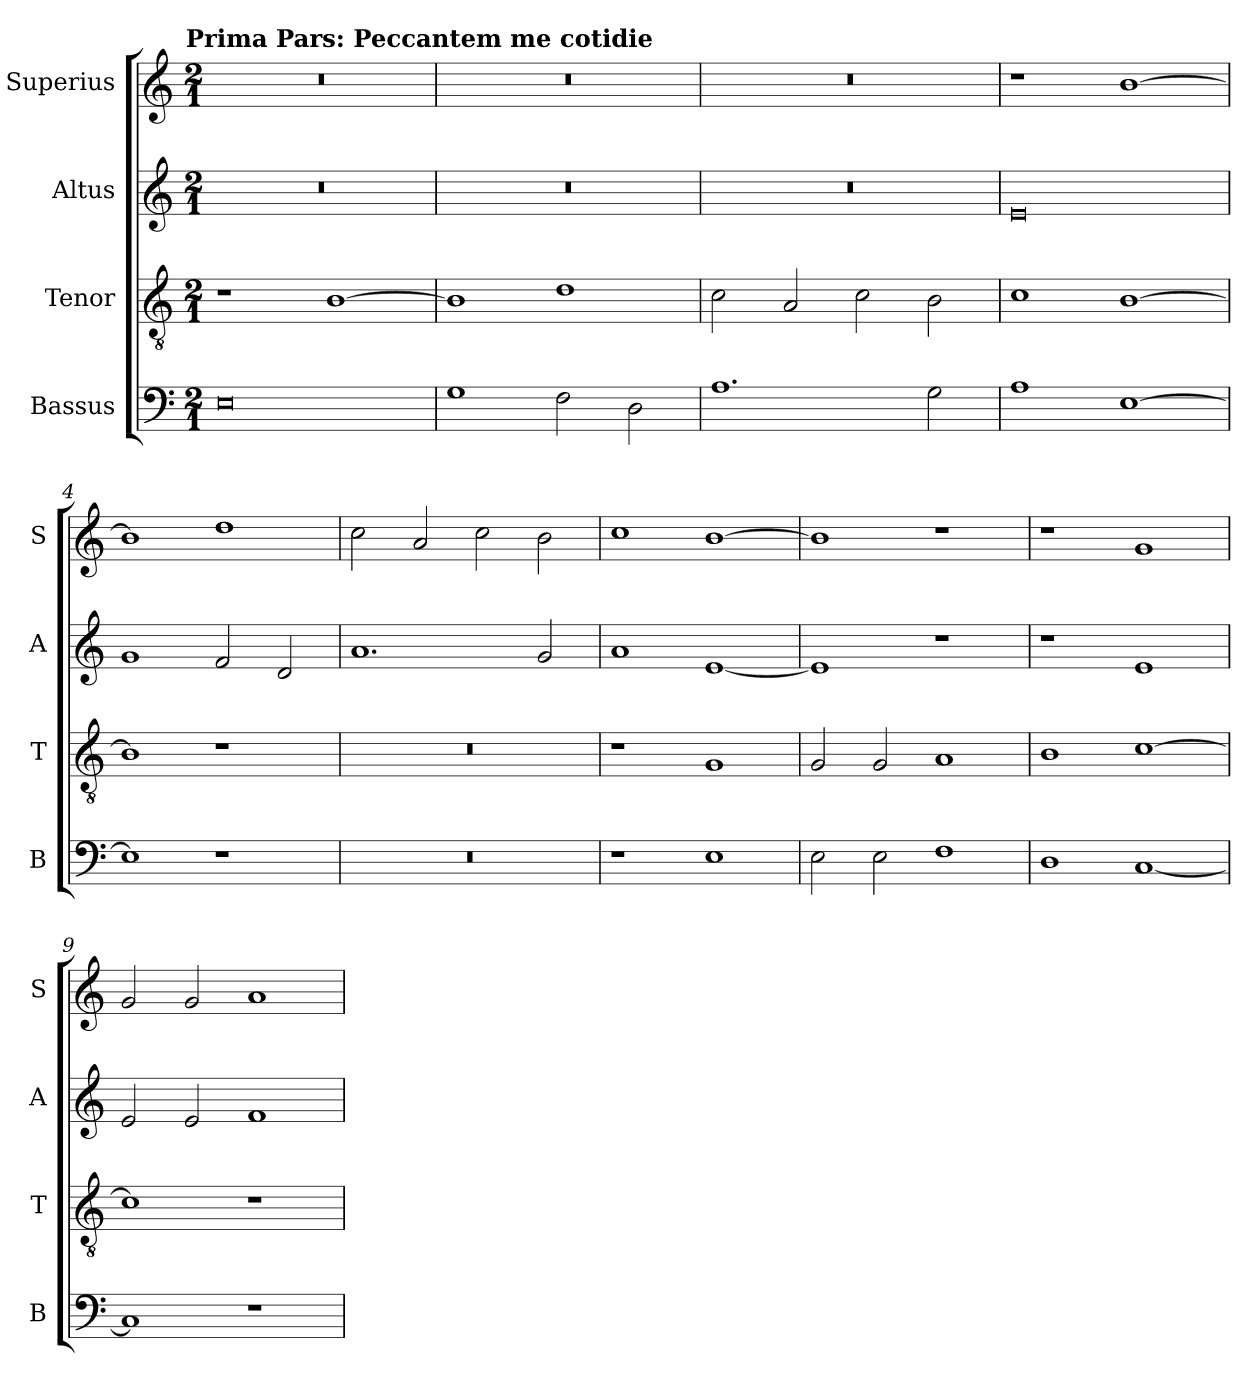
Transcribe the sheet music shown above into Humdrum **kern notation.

**kern	**kern	**kern	**kern
*part4	*part3	*part2	*part1
*staff4	*staff3	*staff2	*staff1
*I"Bassus	*I"Tenor	*I"Altus	*I"Superius
*I'B	*I'T	*I'A	*I'S
*clefF4	*clefGv2	*clefG2	*clefG2
*k[]	*k[]	*k[]	*k[]
*C:	*C:	*C:	*C:
!!LO:TX:omd:t=Prima Pars&colon; Peccantem me cotidie
*M2/1	*M2/1	*M2/1	*M2/1
=	=	=	=
0E	1r	0r	0r
.	[1B	.	.
=1	=1	=1	=1
1G	1B]	0r	0r
2F	1d	.	.
2D	.	.	.
=2	=2	=2	=2
1.A	2c	0r	0r
.	2A	.	.
.	2c	.	.
2G	2B	.	.
=3	=3	=3	=3
1A	1c	0e	1r
[1E	[1B	.	[1b
=4	=4	=4	=4
1E]	1B]	1g	1b]
1r	1r	2f	1dd
.	.	2d	.
=5	=5	=5	=5
0r	0r	1.a	2cc
.	.	.	2a
.	.	.	2cc
.	.	2g	2b
=6	=6	=6	=6
1r	1r	1a	1cc
1E	1G	[1e	[1b
=7	=7	=7	=7
2E	2G	1e]	1b]
2E	2G	.	.
1F	1A	1r	1r
=8	=8	=8	=8
1D	1B	1r	1r
[1C	[1c	1e	1g
=9	=9	=9	=9
1C]	1c]	2e	2g
.	.	2e	2g
1r	1r	1f	1a
=	=	=	=
*-	*-	*-	*-
